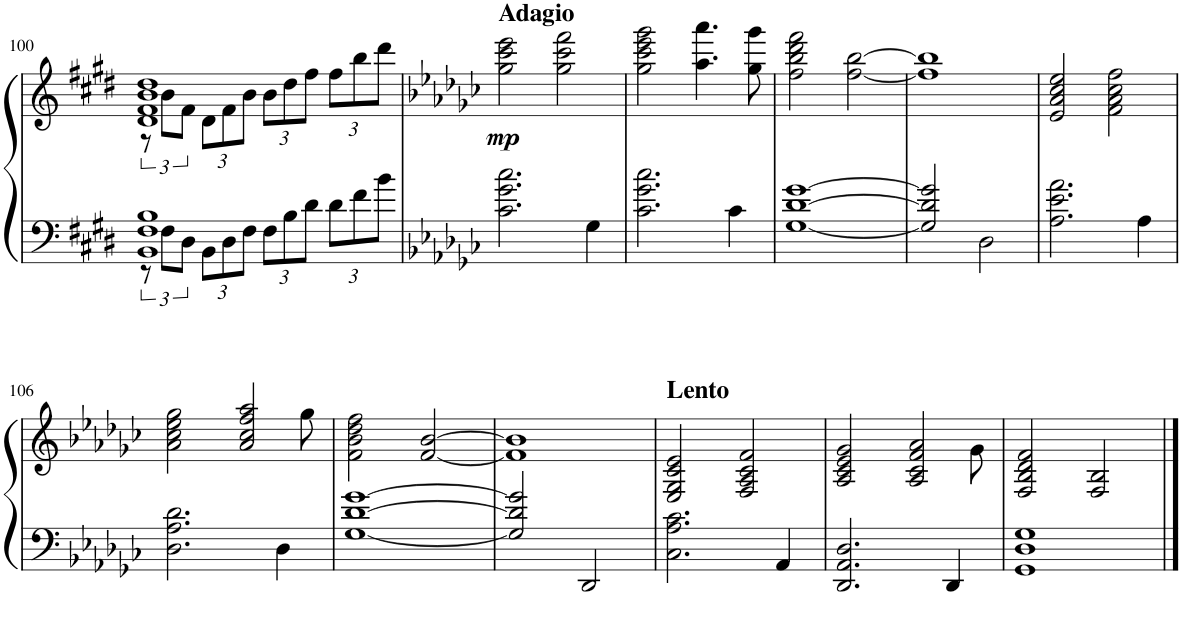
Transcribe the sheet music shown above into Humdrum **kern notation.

**kern	**kern	**dynam
*part1	*part1	*part1
*staff2	*staff1	*staff1/2
*I"Piano	*	*
*I'Pno.	*	*
!!LO:PB:g=z
*clefF4	*clefG2	*
*k[f#c#g#d#]	*k[f#c#g#d#]	*
*M4/4	*M4/4	*
=100	=100	=100
*^	*^	*
1BB 1F# 1B	12r	1d# 1f# 1b 1dd#	12r	.
.	12F#\L	.	12b\L	.
.	12D#\J	.	12f#\J	.
*	*Xbrackettup	*	*Xbrackettup	*
.	12BB\L	.	12d#\L	.
.	12D#\	.	12f#\	.
.	12F#\J	.	12b\J	.
.	12F#\L	.	12b\L	.
.	12B\	.	12dd#\	.
.	12d#\J	.	12ff#\J	.
.	12d#\L	.	12ff#\L	.
.	12f#\	.	12bb\	.
.	12b\J	.	12ddd#\J	.
*v	*v	*	*	*
*	*v	*v	*
=101	=101	=101
*k[b-e-a-d-g-c-]	*k[b-e-a-d-g-c-]	*
*^	*^	*
!	!	!LO:TX:a:B:t=Adagio	!	!
!	!	!	!	!LO:DY:b
*v	*v	*	*	*
*	*v	*v	*
2.c-\ 2.g-\ 2.cc-\	2gg-\ 2ccc-\ 2eee-\	mp
.	2gg-\ 2ccc-\ 2fff\	.
4G-\	.	.
=102	=102	=102
2.c-\ 2.g-\ 2.cc-\	2gg-\ 2ccc-\ 2eee-\ 2ggg-\	.
.	4.aa-\ 4.aaa-\	.
4c-\	.	.
.	8gg-\ 8ggg-\	.
=103	=103	=103
[1G- [1d- [1g-	2ff\ 2bb-\ 2ddd-\ 2fff\	.
.	[2ff\ [2bb-\	.
=104	=104	=104
2G-/] 2d-/] 2g-/]	1ff] 1bb-]	.
2D-\	.	.
=105	=105	=105
2.A-\ 2.e-\ 2.a-\	2e-/ 2a-/ 2cc-/ 2ee-/	.
.	2f\ 2a-\ 2cc-\ 2ff\	.
4A-\	.	.
!!LO:LB:g=z
=106	=106	=106
*	*^	*
2.D-\ 2.A-\ 2.d-\	2a-\ 2cc-\ 2ee-\ 2gg-\	2ryy	.
.	2a-/ 2cc-/ 2ff/ 2aa-/	4.ryy	.
4D-\	.	.	.
.	.	8gg-\	.
*	*v	*v	*
=107	=107	=107
[1G- [1d- [1g-	2f\ 2b-\ 2dd-\ 2ff\	.
.	[2f/ [2b-/	.
=108	=108	=108
2G-/] 2d-/] 2g-/]	1f] 1b-]	.
2DD-/	.	.
=109	=109	=109
!	!LO:TX:a:B:t=Lento	!
2.C-\ 2.A-\ 2.c-\	2E-/ 2G-/ 2c-/ 2e-/	.
.	2F/ 2A-/ 2c-/ 2f/	.
4AA-/	.	.
=110	=110	=110
*	*^	*
2.DD-/ 2.AA-/ 2.D-/	2A-/ 2c-/ 2e-/ 2g-/	2..ryy	.
.	2A-/ 2c-/ 2f/ 2a-/	.	.
4DD-/	.	.	.
.	.	8g-\	.
*	*v	*v	*
=111	=111	=111
1GG- 1D- 1G-	2F/ 2B-/ 2d-/ 2f/	.
.	2F/ 2B-/	.
==	==	==
*-	*-	*-
